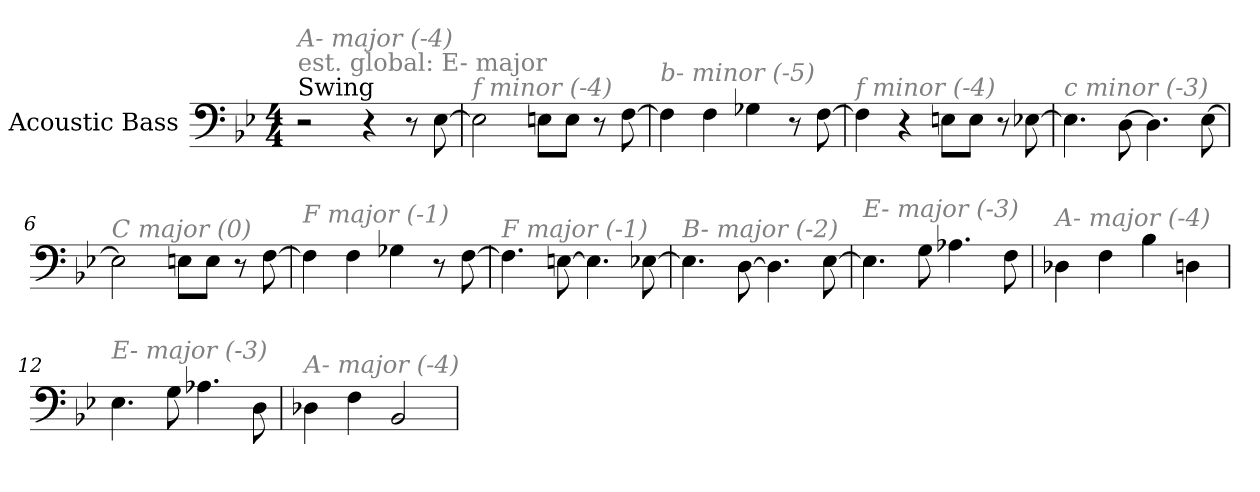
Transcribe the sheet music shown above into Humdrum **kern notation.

**kern
*part1
*staff1
*I"Acoustic Bass
*clefF4
*ITrd7c12
*k[b-e-]
*B-:
*M4/4
*MM168
=1
!LO:TX:a:t=Swing
!LO:TX:a:color=#808080:t=est. global&colon; E- major
!LO:TX:i:color=#808080:t=A- major (-4)
2r
4r
8r
[8EE-
=2
!LO:TX:i:color=#808080:t=f minor (-4)
2EE-]
8EEnL
8EEJ
8r
[8FF
=3
!LO:TX:i:color=#808080:t=b- minor (-5)
4FF]
4FF
4GG-X
8r
[8FF
=4
!LO:TX:i:color=#808080:t=f minor (-4)
4FF]
4r
8EEnL
8EEJ
8r
[8EE-X
=5
!LO:TX:i:color=#808080:t=c minor (-3)
4.EE-]
[8DD
4.DD]
[8EE-
=6
!LO:TX:i:color=#808080:t=C major (0)
2EE-]
8EEnL
8EEJ
8r
[8FF
=7
!LO:TX:i:color=#808080:t=F major (-1)
4FF]
4FF
4GG-X
8r
[8FF
=8
!LO:TX:i:color=#808080:t=F major (-1)
4.FF]
[8EEn
4.EE]
[8EE-X
=9
!LO:TX:i:color=#808080:t=B- major (-2)
4.EE-]
[8DD
4.DD]
[8EE-
=10
!LO:TX:i:color=#808080:t=E- major (-3)
4.EE-]
8GG
4.AA-X
8FF
=11
!LO:TX:i:color=#808080:t=A- major (-4)
4DD-X
4FF
4BB-
4DDn
=12
!LO:TX:i:color=#808080:t=E- major (-3)
4.EE-
8GG
4.AA-X
8DD
=13
!LO:TX:i:color=#808080:t=A- major (-4)
4DD-X
4FF
2BBB-
=
*-
